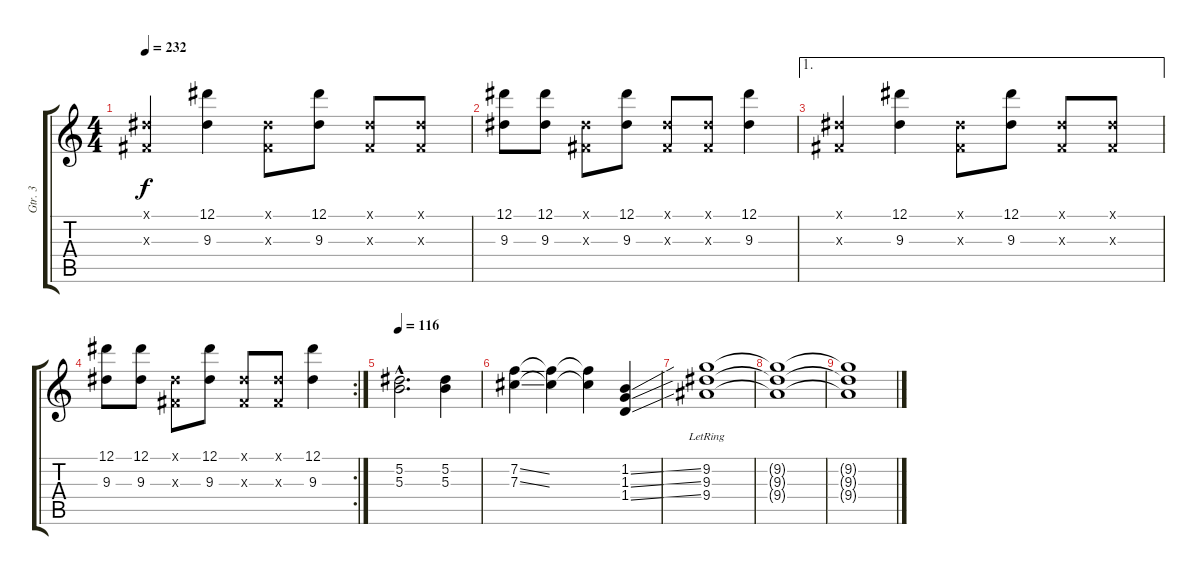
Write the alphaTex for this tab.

\track ("Gtr. 3" "Gtr. 3") {instrument distortionguitar}
\staff {score tabs}
\tuning (Eb4 Bb3 Gb3 Db3 Ab2 Eb2) {hide}
\ts (4 4)
\tempo 232
\clef g2
\ks c
(0.1{x} 0.3{x}).4{dy f} (12.1 9.3).4 (0.1{x} 0.3{x}).8 (12.1 9.3).8 (0.1{x} 0.3{x}).8 (0.1{x} 0.3{x}).8 |
(12.1 9.3).8 (12.1 9.3).8 (0.1{x} 0.3{x}).8 (12.1 9.3).8 (0.1{x} 0.3{x}).8 (0.1{x} 0.3{x}).8 (12.1 9.3).4 |
\ae 1
(0.1{x} 0.3{x}).4 (12.1 9.3).4 (0.1{x} 0.3{x}).8 (12.1 9.3).8 (0.1{x} 0.3{x}).8 (0.1{x} 0.3{x}).8 |
\rc 2
(12.1 9.3).8 (12.1 9.3).8 (0.1{x} 0.3{x}).8 (12.1 9.3).8 (0.1{x} 0.3{x}).8 (0.1{x} 0.3{x}).8 (12.1 9.3).4 |
\tempo 116
(5.2{hac} 5.3{hac}).2{d} (5.2 5.3).4 |
(7.2{ss} 7.3{ss}).4 (7.2{t} 7.3{t}).4 (7.2{t} 7.3{t}).4 (1.2{ss} 1.3{ss} 1.4{ss}).4{instrument guitarfretnoise} |
(9.2{lr} 9.3{lr} 9.4{lr}).1{instrument distortionguitar} |
(9.2{t} 9.3{t} 9.4{t}).1 |
(9.2{t} 9.3{t} 9.4{t}).1
